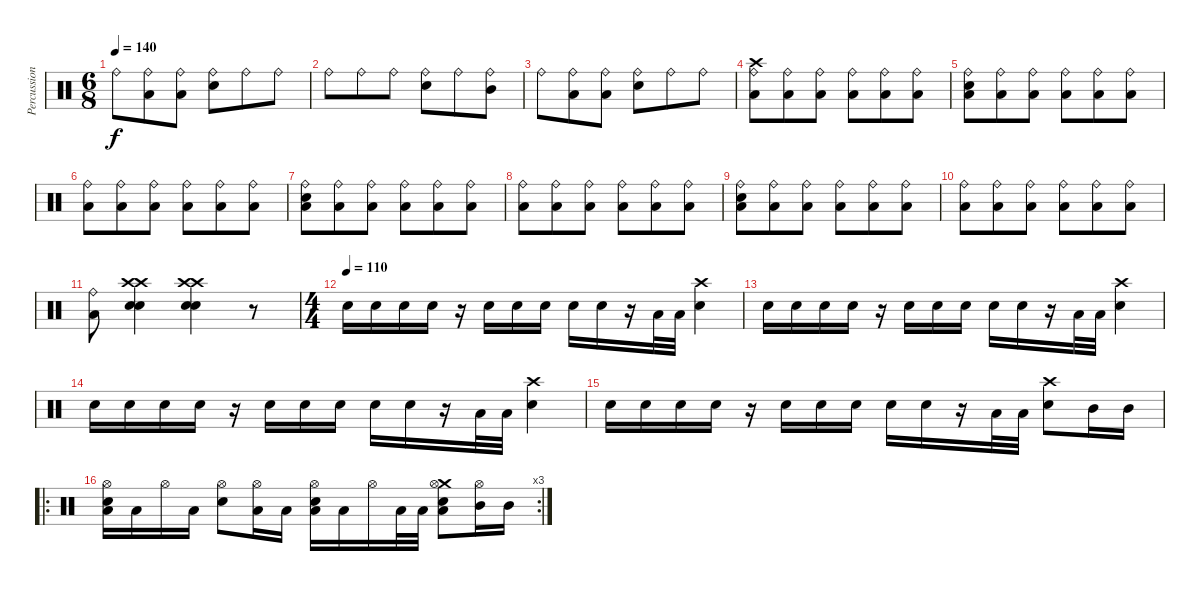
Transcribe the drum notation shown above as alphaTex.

\track ("Percussions" "Percussion") {instrument percussion}
\staff {score}
\articulation defaults
\ts (6 8)
\tempo 140
\clef neutral
\ks c "Ride (bell)".8{dy f}
("Low Tom (hit)" "Ride (bell)").8 ("Low Floor Tom (hit)" "Ride (bell)").8 ("Snare (hit) 2" "Ride (bell)").8 "Ride (bell)".8 "Ride (bell)".8 |
"Ride (bell)".8 "Ride (bell)".8 "Ride (bell)".8 ("Snare (hit) 2" "Ride (bell)").8 "Ride (bell)".8 ("Mid Tom (hit)" "Ride (bell)").8 |
"Ride (bell)".8 ("Low Tom (hit)" "Ride (bell)").8 ("Low Floor Tom (hit)" "Ride (bell)").8 ("Snare (hit) 2" "Ride (bell)").8 "Ride (bell)".8 "Ride (bell)".8 |
("Crash high (hit)" "Ride (bell)" "Low Floor Tom (hit)").8 ("Ride (bell)" "Low Floor Tom (hit)").8 ("Ride (bell)" "Low Floor Tom (hit)").8 ("Ride (bell)" "Low Floor Tom (hit)").8 ("Ride (bell)" "Low Floor Tom (hit)").8 ("Ride (bell)" "Low Floor Tom (hit)").8 |
("Snare (hit) 2" "Ride (bell)" "Low Floor Tom (hit)").8 ("Ride (bell)" "Low Floor Tom (hit)").8 ("Ride (bell)" "Low Floor Tom (hit)").8 ("Ride (bell)" "Low Floor Tom (hit)").8 ("Ride (bell)" "Low Floor Tom (hit)").8 ("Ride (bell)" "Low Floor Tom (hit)").8 |
("Ride (bell)" "Low Floor Tom (hit)").8 ("Ride (bell)" "Low Floor Tom (hit)").8 ("Ride (bell)" "Low Floor Tom (hit)").8 ("Ride (bell)" "Low Floor Tom (hit)").8 ("Ride (bell)" "Low Floor Tom (hit)").8 ("Ride (bell)" "Low Floor Tom (hit)").8 |
("Snare (hit) 2" "Ride (bell)" "Low Floor Tom (hit)").8 ("Ride (bell)" "Low Floor Tom (hit)").8 ("Ride (bell)" "Low Floor Tom (hit)").8 ("Ride (bell)" "Low Floor Tom (hit)").8 ("Ride (bell)" "Low Floor Tom (hit)").8 ("Ride (bell)" "Low Floor Tom (hit)").8 |
("Ride (bell)" "Low Floor Tom (hit)").8 ("Ride (bell)" "Low Floor Tom (hit)").8 ("Ride (bell)" "Low Floor Tom (hit)").8 ("Ride (bell)" "Low Floor Tom (hit)").8 ("Ride (bell)" "Low Floor Tom (hit)").8 ("Ride (bell)" "Low Floor Tom (hit)").8 |
("Snare (hit) 2" "Ride (bell)" "Low Floor Tom (hit)").8 ("Ride (bell)" "Low Floor Tom (hit)").8 ("Ride (bell)" "Low Floor Tom (hit)").8 ("Ride (bell)" "Low Floor Tom (hit)").8 ("Ride (bell)" "Low Floor Tom (hit)").8 ("Ride (bell)" "Low Floor Tom (hit)").8 |
("Ride (bell)" "Low Floor Tom (hit)").8 ("Ride (bell)" "Low Floor Tom (hit)").8 ("Ride (bell)" "Low Floor Tom (hit)").8 ("Ride (bell)" "Low Floor Tom (hit)").8 ("Ride (bell)" "Low Floor Tom (hit)").8 ("Ride (bell)" "Low Floor Tom (hit)").8 |
("Ride (bell)" "Low Floor Tom (hit)").8 ("Crash high (hit)" "Snare (hit) 2" "Crash high (hit)" "Snare (hit) 2").4 ("Crash high (hit)" "Snare (hit) 2" "Crash high (hit)" "Snare (hit) 2").4 r.8 |
\ts (4 4)
\tempo (110)
"Snare (hit) 2".16 "Snare (hit) 2".16 "Snare (hit) 2".16 "Snare (hit) 2".16 r.16 "Snare (hit) 2".16 "Snare (hit) 2".16 "Snare (hit) 2".16 "Snare (hit) 2".16 "Snare (hit) 2".16 r.16 "Low Floor Tom (hit)".32 "Low Floor Tom (hit)".32 ("Crash high (hit)" "Snare (hit) 2").4 |
"Snare (hit) 2".16 "Snare (hit) 2".16 "Snare (hit) 2".16 "Snare (hit) 2".16 r.16 "Snare (hit) 2".16 "Snare (hit) 2".16 "Snare (hit) 2".16 "Snare (hit) 2".16 "Snare (hit) 2".16 r.16 "Low Floor Tom (hit)".32 "Low Floor Tom (hit)".32 ("Crash high (hit)" "Snare (hit) 2").4 |
"Snare (hit) 2".16 "Snare (hit) 2".16 "Snare (hit) 2".16 "Snare (hit) 2".16 r.16 "Snare (hit) 2".16 "Snare (hit) 2".16 "Snare (hit) 2".16 "Snare (hit) 2".16 "Snare (hit) 2".16 r.16 "Low Floor Tom (hit)".32 "Low Floor Tom (hit)".32 ("Crash high (hit)" "Snare (hit) 2").4 |
"Snare (hit) 2".16 "Snare (hit) 2".16 "Snare (hit) 2".16 "Snare (hit) 2".16 r.16 "Snare (hit) 2".16 "Snare (hit) 2".16 "Snare (hit) 2".16 "Snare (hit) 2".16 "Snare (hit) 2".16 r.16 "Low Floor Tom (hit)".32 "Low Floor Tom (hit)".32 ("Crash high (hit)" "Snare (hit) 2").8 "Mid Tom (hit)".16 "Mid Tom (hit)".16 |
\ro
\rc 3
("Hi-Hat (open)" "Snare (hit) 2" "Low Floor Tom (hit)").16 "Low Floor Tom (hit)".16 "Hi-Hat (open)".16 "Low Floor Tom (hit)".16 ("Hi-Hat (open)" "Snare (hit) 2").8 ("Hi-Hat (open)" "Low Floor Tom (hit)").16 "Low Floor Tom (hit)".16 ("Hi-Hat (open)" "Snare (hit) 2" "Low Floor Tom (hit)").16 "Low Floor Tom (hit)".16 "Hi-Hat (open)".16 "Low Floor Tom (hit)".32 "Low Floor Tom (hit)".32 ("Crash medium (hit)" "Hi-Hat (open)" "Snare (hit) 2" "Low Floor Tom (hit)").8 ("Hi-Hat (open)" "Mid Tom (hit)").16 "Mid Tom (hit)".16
